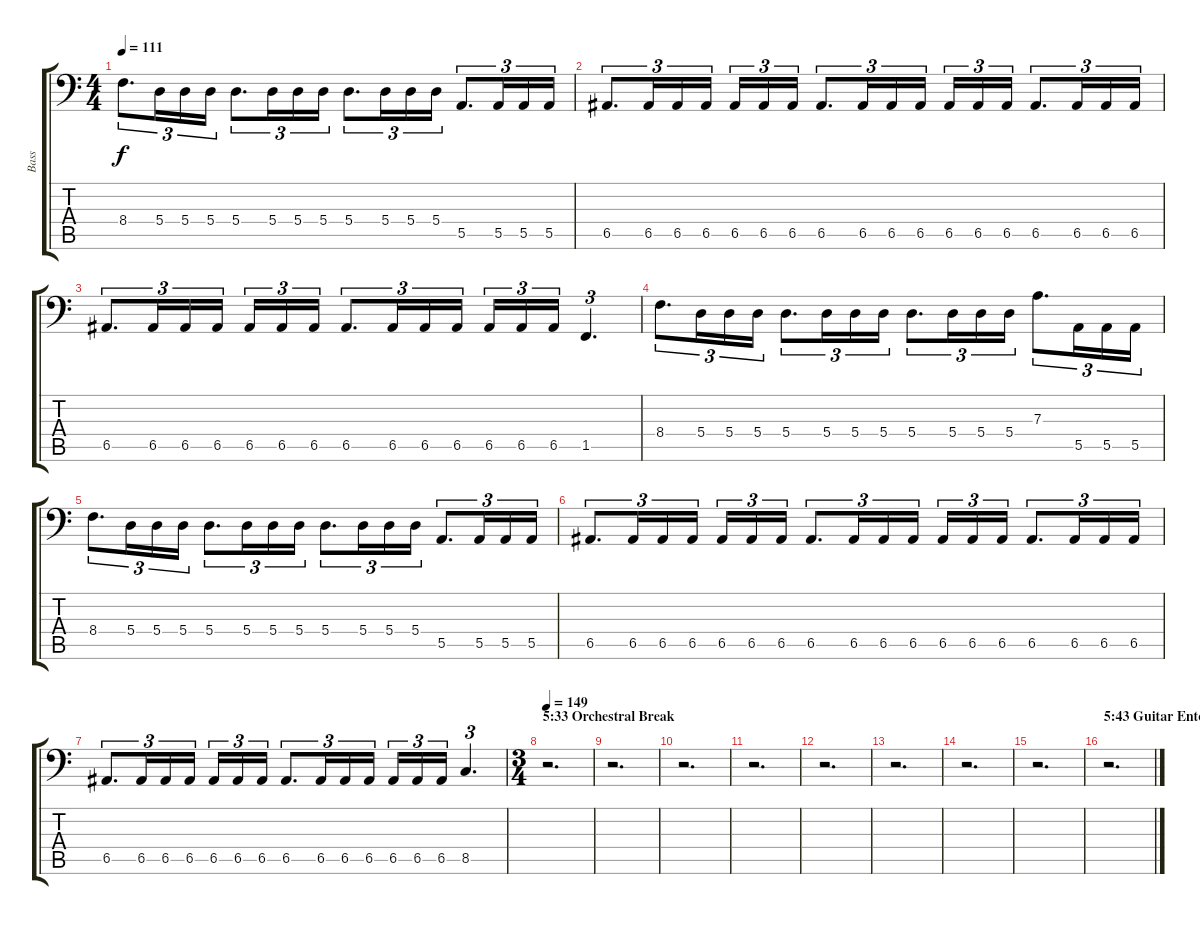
\track ("Bass" "Bass") {instrument electricbasspick}
\staff {score tabs}
\tuning (B2 G2 D2 A1 E1 B0) {hide}
\ts (4 4)
\tempo 111
\clef f4
\ks c
8.4.8{d tu (3 2) dy f} 5.4.16{tu (3 2)} 5.4.16{tu (3 2)} 5.4.16{tu (3 2)} 5.4.8{d tu (3 2)} 5.4.16{tu (3 2)} 5.4.16{tu (3 2)} 5.4.16{tu (3 2)} 5.4.8{d tu (3 2)} 5.4.16{tu (3 2)} 5.4.16{tu (3 2)} 5.4.16{tu (3 2)} 5.5.8{d tu (3 2)} 5.5.16{tu (3 2)} 5.5.16{tu (3 2)} 5.5.16{tu (3 2)} |
6.5.8{d tu (3 2)} 6.5.16{tu (3 2)} 6.5.16{tu (3 2)} 6.5.16{tu (3 2)} 6.5.16{tu (3 2)} 6.5.16{tu (3 2)} 6.5.16{tu (3 2)} 6.5.8{d tu (3 2)} 6.5.16{tu (3 2)} 6.5.16{tu (3 2)} 6.5.16{tu (3 2)} 6.5.16{tu (3 2)} 6.5.16{tu (3 2)} 6.5.16{tu (3 2)} 6.5.8{d tu (3 2)} 6.5.16{tu (3 2)} 6.5.16{tu (3 2)} 6.5.16{tu (3 2)} |
6.5.8{d tu (3 2)} 6.5.16{tu (3 2)} 6.5.16{tu (3 2)} 6.5.16{tu (3 2)} 6.5.16{tu (3 2)} 6.5.16{tu (3 2)} 6.5.16{tu (3 2)} 6.5.8{d tu (3 2)} 6.5.16{tu (3 2)} 6.5.16{tu (3 2)} 6.5.16{tu (3 2)} 6.5.16{tu (3 2)} 6.5.16{tu (3 2)} 6.5.16{tu (3 2)} 1.5.4{d tu (3 2)} |
8.4.8{d tu (3 2)} 5.4.16{tu (3 2)} 5.4.16{tu (3 2)} 5.4.16{tu (3 2)} 5.4.8{d tu (3 2)} 5.4.16{tu (3 2)} 5.4.16{tu (3 2)} 5.4.16{tu (3 2)} 5.4.8{d tu (3 2)} 5.4.16{tu (3 2)} 5.4.16{tu (3 2)} 5.4.16{tu (3 2)} 7.3.8{d tu (3 2)} 5.5.16{tu (3 2)} 5.5.16{tu (3 2)} 5.5.16{tu (3 2)} |
8.4.8{d tu (3 2)} 5.4.16{tu (3 2)} 5.4.16{tu (3 2)} 5.4.16{tu (3 2)} 5.4.8{d tu (3 2)} 5.4.16{tu (3 2)} 5.4.16{tu (3 2)} 5.4.16{tu (3 2)} 5.4.8{d tu (3 2)} 5.4.16{tu (3 2)} 5.4.16{tu (3 2)} 5.4.16{tu (3 2)} 5.5.8{d tu (3 2)} 5.5.16{tu (3 2)} 5.5.16{tu (3 2)} 5.5.16{tu (3 2)} |
6.5.8{d tu (3 2)} 6.5.16{tu (3 2)} 6.5.16{tu (3 2)} 6.5.16{tu (3 2)} 6.5.16{tu (3 2)} 6.5.16{tu (3 2)} 6.5.16{tu (3 2)} 6.5.8{d tu (3 2)} 6.5.16{tu (3 2)} 6.5.16{tu (3 2)} 6.5.16{tu (3 2)} 6.5.16{tu (3 2)} 6.5.16{tu (3 2)} 6.5.16{tu (3 2)} 6.5.8{d tu (3 2)} 6.5.16{tu (3 2)} 6.5.16{tu (3 2)} 6.5.16{tu (3 2)} |
6.5.8{d tu (3 2)} 6.5.16{tu (3 2)} 6.5.16{tu (3 2)} 6.5.16{tu (3 2)} 6.5.16{tu (3 2)} 6.5.16{tu (3 2)} 6.5.16{tu (3 2)} 6.5.8{d tu (3 2)} 6.5.16{tu (3 2)} 6.5.16{tu (3 2)} 6.5.16{tu (3 2)} 6.5.16{tu (3 2)} 6.5.16{tu (3 2)} 6.5.16{tu (3 2)} 8.5.4{d tu (3 2)} |
\ts (3 4)
\section ("" "5:33 Orchestral Break")
\tempo 149
r.2{d} |
r.2{d} |
r.2{d} |
r.2{d} |
r.2{d} |
r.2{d} |
r.2{d} |
r.2{d} |
\section ("" "5:43 Guitar Enters")
r.2{d}
